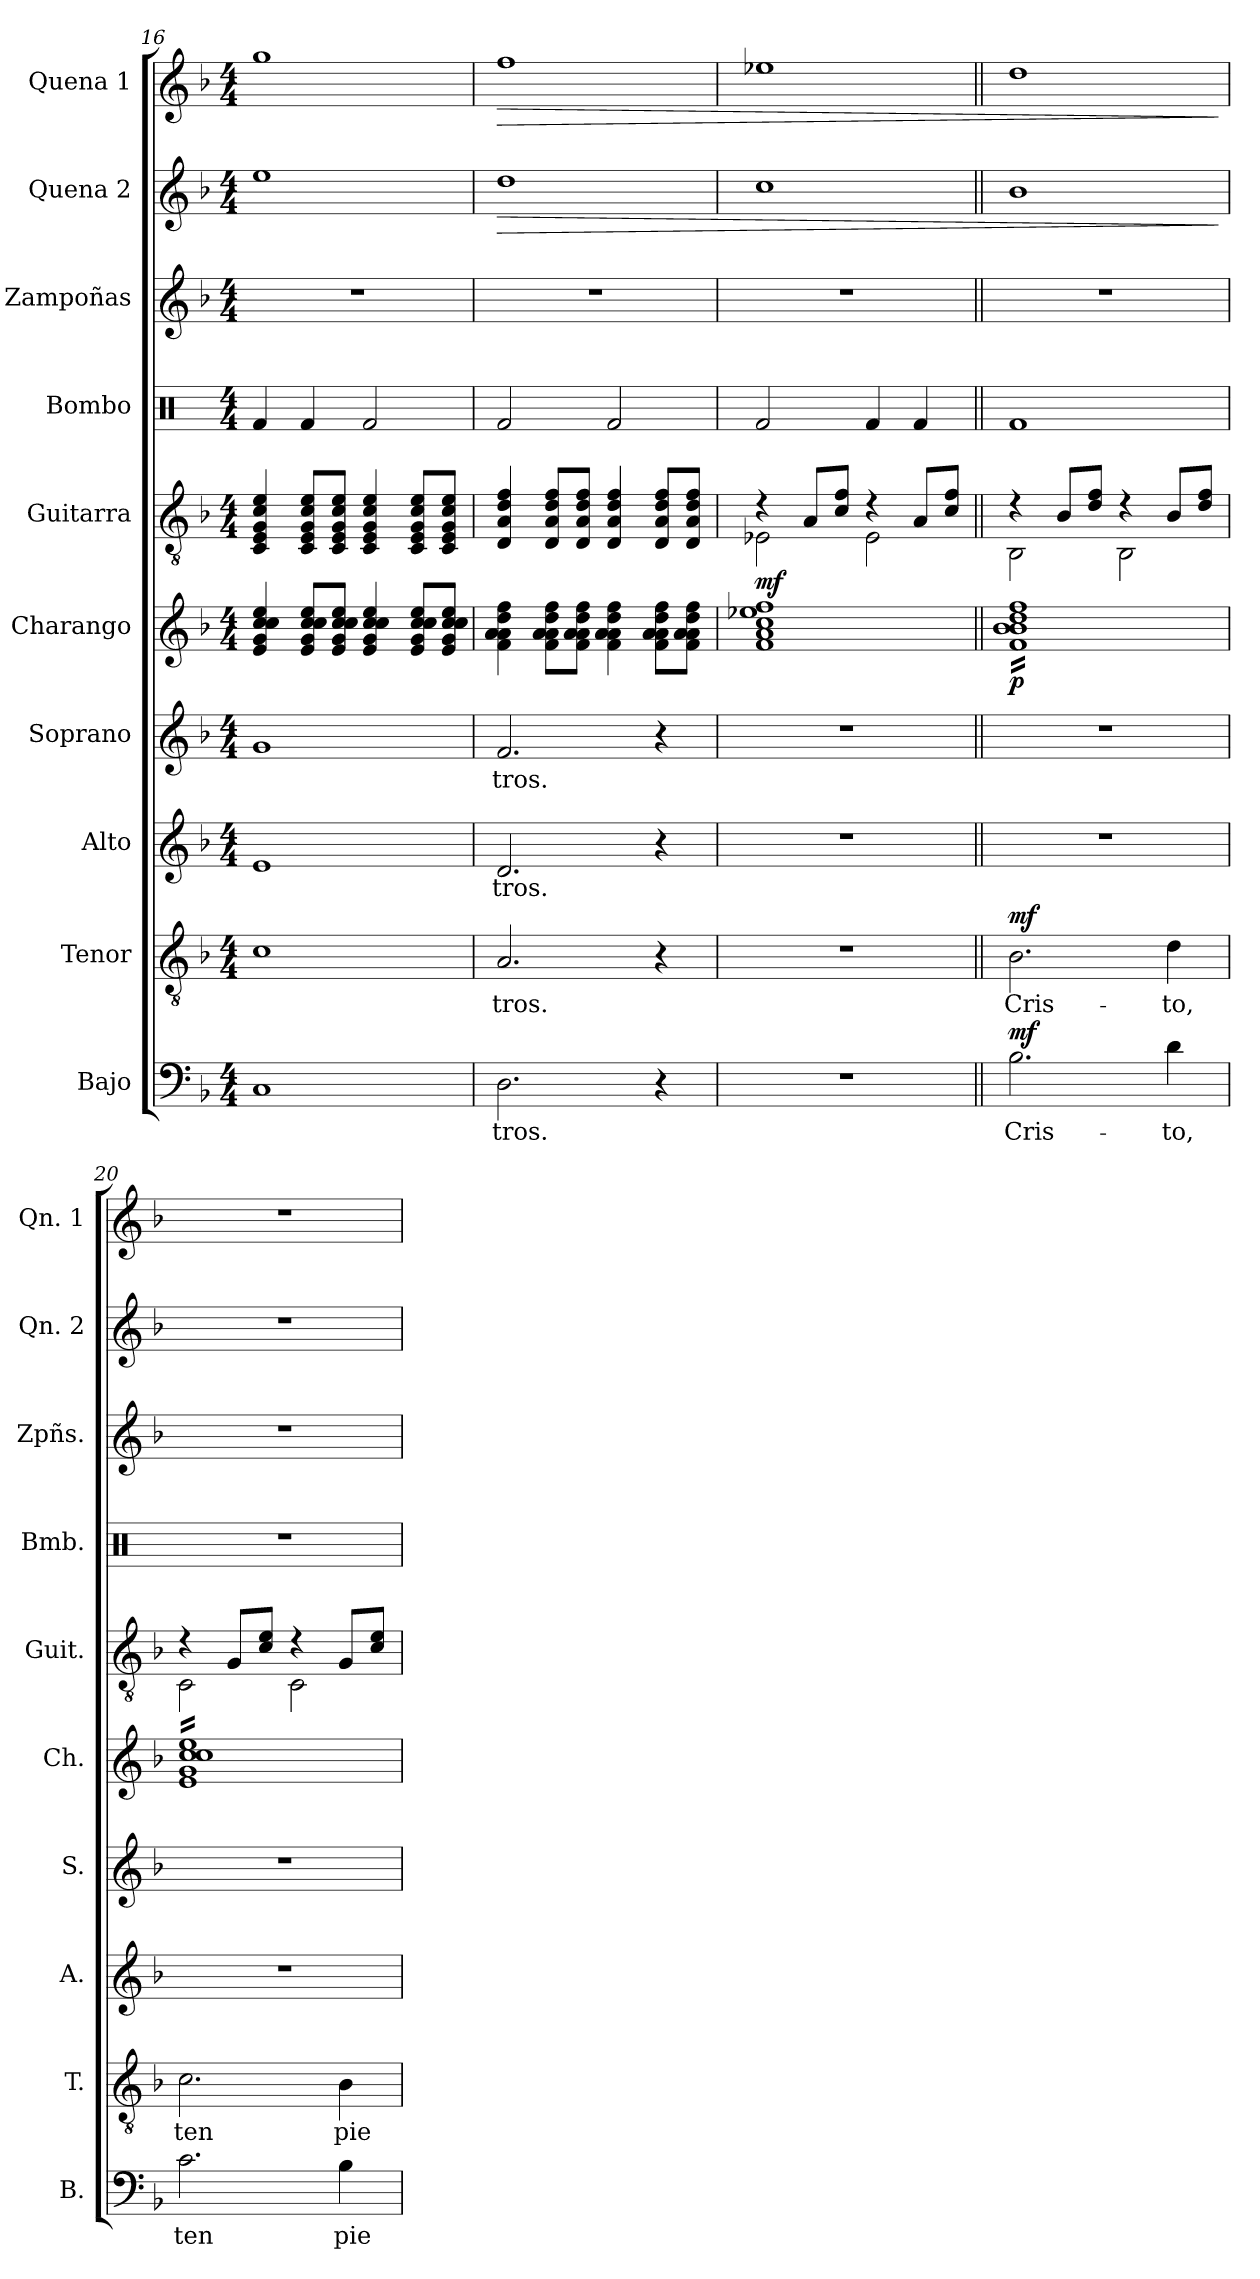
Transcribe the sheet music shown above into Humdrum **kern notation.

**kern	**text	**dynam	**kern	**text	**dynam	**kern	**text	**kern	**text	**kern	**dynam	**kern	**dynam	**kern	**kern	**kern	**dynam	**kern	**dynam
*part10	*part10	*part10	*part9	*part9	*part9	*part8	*part8	*part7	*part7	*part6	*part6	*part5	*part5	*part4	*part3	*part2	*part2	*part1	*part1
*staff10	*staff10	*staff10	*staff9	*staff9	*staff9	*staff8	*staff8	*staff7	*staff7	*staff6	*staff6	*staff5	*staff5	*staff4	*staff3	*staff2	*staff2	*staff1	*staff1
*I"Bajo	*	*	*I"Tenor	*	*	*I"Alto	*	*I"Soprano	*	*I"Charango	*	*I"Guitarra	*	*I"Bombo	*I"Zampoñas	*I"Quena 2	*	*I"Quena 1	*
*I'B.	*	*	*I'T.	*	*	*I'A.	*	*I'S.	*	*I'Ch.	*	*I'Guit.	*	*I'Bmb.	*I'Zpñs.	*I'Qn. 2	*	*I'Qn. 1	*
*clefF4	*	*	*clefGv2	*	*	*clefG2	*	*clefG2	*	*clefG2	*	*clefGv2	*	*clefX	*clefG2	*clefG2	*	*clefG2	*
*k[b-]	*	*	*k[b-]	*	*	*k[b-]	*	*k[b-]	*	*k[b-]	*	*k[b-]	*	*k[]	*k[b-]	*k[b-]	*	*k[b-]	*
*M4/4	*	*	*M4/4	*	*	*M4/4	*	*M4/4	*	*M4/4	*	*M4/4	*	*M4/4	*M4/4	*M4/4	*	*M4/4	*
=16	=16	=16	=16	=16	=16	=16	=16	=16	=16	=16	=16	=16	=16	=16	=16	=16	=16	=16	=16
1C	.	.	1c	.	.	1e	.	1g	.	4e/ 4g/ 4cc/ 4cc/ 4ee/	.	4C/ 4E/ 4G/ 4c/ 4e/	.	4Rf/	1r	1ee	.	1gg	.
.	.	.	.	.	.	.	.	.	.	8e/ 8g/ 8cc/ 8cc/ 8ee/L	.	8C/ 8E/ 8G/ 8c/ 8e/L	.	4Rf/	.	.	.	.	.
.	.	.	.	.	.	.	.	.	.	8e/ 8g/ 8cc/ 8cc/ 8ee/J	.	8C/ 8E/ 8G/ 8c/ 8e/J	.	.	.	.	.	.	.
.	.	.	.	.	.	.	.	.	.	4e/ 4g/ 4cc/ 4cc/ 4ee/	.	4C/ 4E/ 4G/ 4c/ 4e/	.	2Rf/	.	.	.	.	.
.	.	.	.	.	.	.	.	.	.	8e/ 8g/ 8cc/ 8cc/ 8ee/L	.	8C/ 8E/ 8G/ 8c/ 8e/L	.	.	.	.	.	.	.
.	.	.	.	.	.	.	.	.	.	8e/ 8g/ 8cc/ 8cc/ 8ee/J	.	8C/ 8E/ 8G/ 8c/ 8e/J	.	.	.	.	.	.	.
=17	=17	=17	=17	=17	=17	=17	=17	=17	=17	=17	=17	=17	=17	=17	=17	=17	=17	=17	=17
!	!	!	!	!	!	!	!	!	!	!	!	!	!	!	!	!	!LO:HP:b	!	!LO:HP:b
2.D\	-tros.	.	2.A/	-tros.	.	2.d/	-tros.	2.f/	-tros.	4f\ 4a\ 4a\ 4dd\ 4ff\	.	4D/ 4A/ 4d/ 4f/	.	2Rf/	1r	1dd	>	1ff	>
.	.	.	.	.	.	.	.	.	.	8f\ 8a\ 8a\ 8dd\ 8ff\L	.	8D/ 8A/ 8d/ 8f/L	.	.	.	.	.	.	.
.	.	.	.	.	.	.	.	.	.	8f\ 8a\ 8a\ 8dd\ 8ff\J	.	8D/ 8A/ 8d/ 8f/J	.	.	.	.	.	.	.
.	.	.	.	.	.	.	.	.	.	4f\ 4a\ 4a\ 4dd\ 4ff\	.	4D/ 4A/ 4d/ 4f/	.	2Rf/	.	.	.	.	.
4r	.	.	4r	.	.	4r	.	4r	.	8f\ 8a\ 8a\ 8dd\ 8ff\L	.	8D/ 8A/ 8d/ 8f/L	.	.	.	.	.	.	.
.	.	.	.	.	.	.	.	.	.	8f\ 8a\ 8a\ 8dd\ 8ff\J	.	8D/ 8A/ 8d/ 8f/J	.	.	.	.	.	.	.
=18	=18	=18	=18	=18	=18	=18	=18	=18	=18	=18	=18	=18	=18	=18	=18	=18	=18	=18	=18
*	*	*	*	*	*	*	*	*	*	*	*	*^	*	*	*	*	*	*	*
!	!	!	!	!	!	!	!	!	!	!	!	!	!	!LO:DY:b	!	!	!	!	!	!
1r	.	.	1r	.	.	1r	.	1r	.	1f 1a 1cc 1ee-X 1ff	.	4r	2E-X\	mf	2Rf/	1r	1cc	.	1ee-X	.
.	.	.	.	.	.	.	.	.	.	.	.	8A/L	.	.	.	.	.	.	.	.
.	.	.	.	.	.	.	.	.	.	.	.	8c/ 8f/J	.	.	.	.	.	.	.	.
.	.	.	.	.	.	.	.	.	.	.	.	4r	2E-\	.	4Rf/	.	.	.	.	.
.	.	.	.	.	.	.	.	.	.	.	.	8A/L	.	.	4Rf/	.	.	.	.	.
.	.	.	.	.	.	.	.	.	.	.	.	8c/ 8f/J	.	.	.	.	.	.	.	.
=19||	=19||	=19||	=19||	=19||	=19||	=19||	=19||	=19||	=19||	=19||	=19||	=19||	=19||	=19||	=19||	=19||	=19||	=19||	=19||	=19||
!	!	!LO:DY:a	!	!	!LO:DY:a	!	!	!	!	!	!LO:DY:b	!	!	!	!	!	!	!	!	!
*	*	*	*	*	*	*	*	*	*	*tremolo	*	*	*	*	*	*	*	*	*	*
2.B-\	Cris-	mf	2.B-\	Cris-	mf	1r	.	1r	.	16f 16b- 16b- 16dd 16ffLL	p	4r	2BB-\	.	1Rf	1r	1b-	.	1dd	.
.	.	.	.	.	.	.	.	.	.	16f 16b- 16b- 16dd 16ff	.	.	.	.	.	.	.	.	.	.
.	.	.	.	.	.	.	.	.	.	16f 16b- 16b- 16dd 16ff	.	.	.	.	.	.	.	.	.	.
.	.	.	.	.	.	.	.	.	.	16f 16b- 16b- 16dd 16ff	.	.	.	.	.	.	.	.	.	.
.	.	.	.	.	.	.	.	.	.	16f 16b- 16b- 16dd 16ff	.	8B-/L	.	.	.	.	.	.	.	.
.	.	.	.	.	.	.	.	.	.	16f 16b- 16b- 16dd 16ff	.	.	.	.	.	.	.	.	.	.
.	.	.	.	.	.	.	.	.	.	16f 16b- 16b- 16dd 16ff	.	8d/ 8f/J	.	.	.	.	.	.	.	.
.	.	.	.	.	.	.	.	.	.	16f 16b- 16b- 16dd 16ff	.	.	.	.	.	.	.	.	.	.
.	.	.	.	.	.	.	.	.	.	16f 16b- 16b- 16dd 16ff	.	4r	2BB-\	.	.	.	.	.	.	.
.	.	.	.	.	.	.	.	.	.	16f 16b- 16b- 16dd 16ff	.	.	.	.	.	.	.	.	.	.
.	.	.	.	.	.	.	.	.	.	16f 16b- 16b- 16dd 16ff	.	.	.	.	.	.	.	.	.	.
.	.	.	.	.	.	.	.	.	.	16f 16b- 16b- 16dd 16ff	.	.	.	.	.	.	.	.	.	.
4d\	-to,	.	4d\	-to,	.	.	.	.	.	16f 16b- 16b- 16dd 16ff	.	8B-/L	.	.	.	.	.	.	.	.
.	.	.	.	.	.	.	.	.	.	16f 16b- 16b- 16dd 16ff	.	.	.	.	.	.	.	.	.	.
.	.	.	.	.	.	.	.	.	.	16f 16b- 16b- 16dd 16ff	.	8d/ 8f/J	.	.	.	.	.	.	.	.
.	.	.	.	.	.	.	.	.	.	16f 16b- 16b- 16dd 16ffJJ	.	.	.	.	.	.	.	.	.	.
*	*	*	*	*	*	*	*	*	*	*	*	*v	*v	*	*	*	*	*	*	*
.	.	.	.	.	.	.	.	.	.	.	.	.	.	.	.	.	]	.	]
=20	=20	=20	=20	=20	=20	=20	=20	=20	=20	=20	=20	=20	=20	=20	=20	=20	=20	=20	=20
*	*	*	*	*	*	*	*	*	*	*	*	*^	*	*	*	*	*	*	*
2.c\	ten	.	2.c\	ten	.	1r	.	1r	.	16e 16g 16cc 16cc 16eeLL	.	4r	2C\	.	1r	1r	1r	.	1r	.
.	.	.	.	.	.	.	.	.	.	16e 16g 16cc 16cc 16ee	.	.	.	.	.	.	.	.	.	.
.	.	.	.	.	.	.	.	.	.	16e 16g 16cc 16cc 16ee	.	.	.	.	.	.	.	.	.	.
.	.	.	.	.	.	.	.	.	.	16e 16g 16cc 16cc 16ee	.	.	.	.	.	.	.	.	.	.
.	.	.	.	.	.	.	.	.	.	16e 16g 16cc 16cc 16ee	.	8G/L	.	.	.	.	.	.	.	.
.	.	.	.	.	.	.	.	.	.	16e 16g 16cc 16cc 16ee	.	.	.	.	.	.	.	.	.	.
.	.	.	.	.	.	.	.	.	.	16e 16g 16cc 16cc 16ee	.	8c/ 8e/J	.	.	.	.	.	.	.	.
.	.	.	.	.	.	.	.	.	.	16e 16g 16cc 16cc 16ee	.	.	.	.	.	.	.	.	.	.
.	.	.	.	.	.	.	.	.	.	16e 16g 16cc 16cc 16ee	.	4r	2C\	.	.	.	.	.	.	.
.	.	.	.	.	.	.	.	.	.	16e 16g 16cc 16cc 16ee	.	.	.	.	.	.	.	.	.	.
.	.	.	.	.	.	.	.	.	.	16e 16g 16cc 16cc 16ee	.	.	.	.	.	.	.	.	.	.
.	.	.	.	.	.	.	.	.	.	16e 16g 16cc 16cc 16ee	.	.	.	.	.	.	.	.	.	.
4B-\	pie-	.	4B-\	pie-	.	.	.	.	.	16e 16g 16cc 16cc 16ee	.	8G/L	.	.	.	.	.	.	.	.
.	.	.	.	.	.	.	.	.	.	16e 16g 16cc 16cc 16ee	.	.	.	.	.	.	.	.	.	.
.	.	.	.	.	.	.	.	.	.	16e 16g 16cc 16cc 16ee	.	8c/ 8e/J	.	.	.	.	.	.	.	.
.	.	.	.	.	.	.	.	.	.	16e 16g 16cc 16cc 16eeJJ	.	.	.	.	.	.	.	.	.	.
*	*	*	*	*	*	*	*	*	*	*Xtremolo	*	*	*	*	*	*	*	*	*	*
*	*	*	*	*	*	*	*	*	*	*	*	*v	*v	*	*	*	*	*	*	*
=	=	=	=	=	=	=	=	=	=	=	=	=	=	=	=	=	=	=	=
*-	*-	*-	*-	*-	*-	*-	*-	*-	*-	*-	*-	*-	*-	*-	*-	*-	*-	*-	*-
